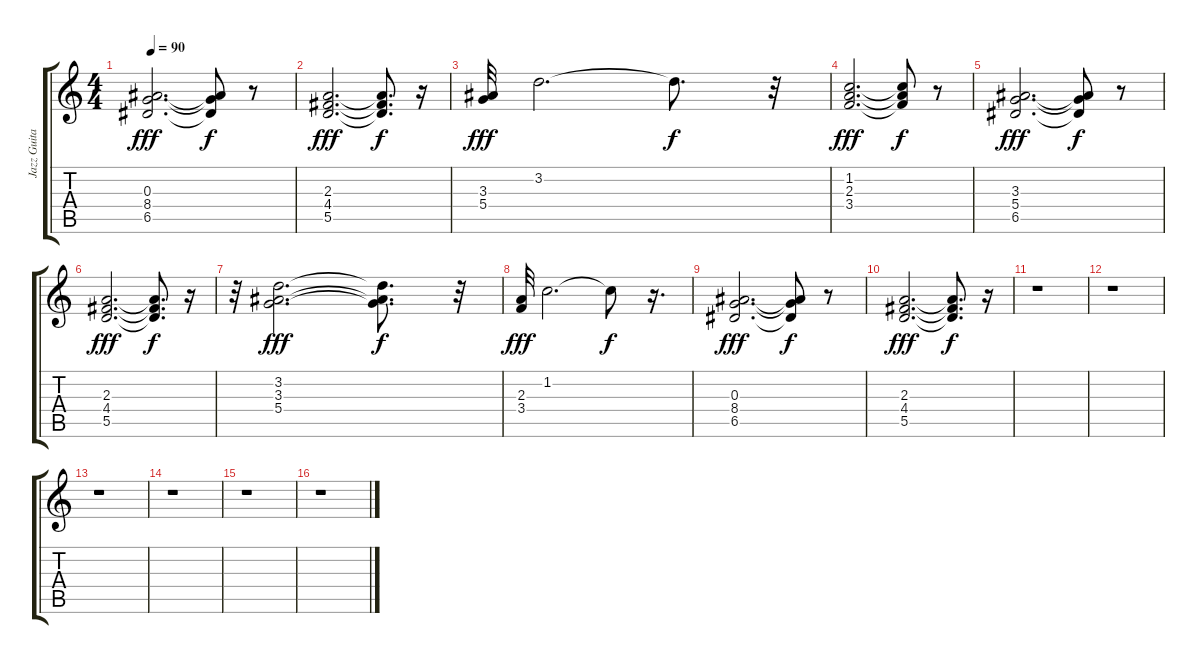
\track ("Jazz Guitar" "Jazz Guita") {instrument electricguitarjazz}
\staff {score tabs}
\tuning (E4 B3 G3 D3 A2 E2) {hide}
\ts (4 4)
\tempo 90
\clef g2
\ks c
(0.3 8.4 6.5).2{d dy fff} (0.3{t} 8.4{t} 6.5{t}).8{dy f} r.8 |
(2.3 4.4 5.5).2{d dy fff} (2.3{t} 4.4{t} 5.5{t}).8{d dy f} r.16 |
(3.3 5.4).32{dy fff} 3.2.2{d} 3.2{t}.8{d dy f} r.32 |
(1.2 2.3 3.4).2{d dy fff} (1.2{t} 2.3{t} 3.4{t}).8{dy f} r.8 |
(3.3 5.4 6.5).2{d dy fff} (3.3{t} 5.4{t} 6.5{t}).8{dy f} r.8 |
(2.3 4.4 5.5).2{d dy fff} (2.3{t} 4.4{t} 5.5{t}).8{d dy f} r.16 |
r.32 (3.2 3.3 5.4).2{d dy fff} (3.2{t} 3.3{t} 5.4{t}).8{d dy f} r.32 |
(2.3 3.4).32{dy fff} 1.2.2{d} 1.2{t}.8{dy f} r.16{d} |
(0.3 8.4 6.5).2{d dy fff} (0.3{t} 8.4{t} 6.5{t}).8{dy f} r.8 |
(2.3 4.4 5.5).2{d dy fff} (2.3{t} 4.4{t} 5.5{t}).8{d dy f} r.16 |
r.1 |
r.1 |
r.1 |
r.1 |
r.1 |
r.1
